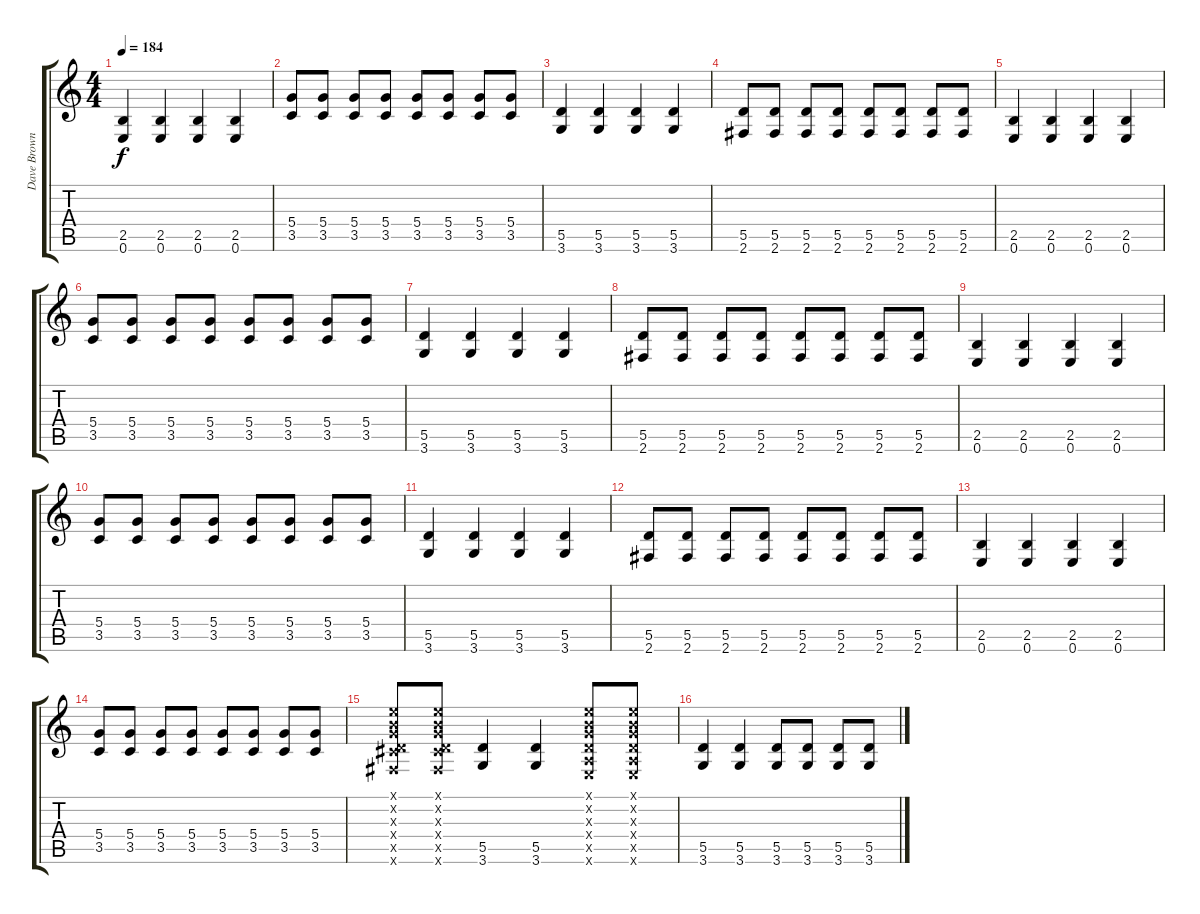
\track ("Dave Brownsound" "Dave Brown") {instrument distortionguitar}
\staff {score tabs}
\tuning (E4 B3 G3 D3 A2 E2) {hide}
\ts (4 4)
\tempo 184
\clef g2
\ks c
(2.5 0.6).4{dy f} (2.5 0.6).4 (2.5 0.6).4 (2.5 0.6).4 |
(5.4 3.5).8 (5.4 3.5).8 (5.4 3.5).8 (5.4 3.5).8 (5.4 3.5).8 (5.4 3.5).8 (5.4 3.5).8 (5.4 3.5).8 |
(5.5 3.6).4 (5.5 3.6).4 (5.5 3.6).4 (5.5 3.6).4 |
(5.5 2.6).8 (5.5 2.6).8 (5.5 2.6).8 (5.5 2.6).8 (5.5 2.6).8 (5.5 2.6).8 (5.5 2.6).8 (5.5 2.6).8 |
(2.5 0.6).4 (2.5 0.6).4 (2.5 0.6).4 (2.5 0.6).4 |
(5.4 3.5).8 (5.4 3.5).8 (5.4 3.5).8 (5.4 3.5).8 (5.4 3.5).8 (5.4 3.5).8 (5.4 3.5).8 (5.4 3.5).8 |
(5.5 3.6).4 (5.5 3.6).4 (5.5 3.6).4 (5.5 3.6).4 |
(5.5 2.6).8 (5.5 2.6).8 (5.5 2.6).8 (5.5 2.6).8 (5.5 2.6).8 (5.5 2.6).8 (5.5 2.6).8 (5.5 2.6).8 |
(2.5 0.6).4 (2.5 0.6).4 (2.5 0.6).4 (2.5 0.6).4 |
(5.4 3.5).8 (5.4 3.5).8 (5.4 3.5).8 (5.4 3.5).8 (5.4 3.5).8 (5.4 3.5).8 (5.4 3.5).8 (5.4 3.5).8 |
(5.5 3.6).4 (5.5 3.6).4 (5.5 3.6).4 (5.5 3.6).4 |
(5.5 2.6).8 (5.5 2.6).8 (5.5 2.6).8 (5.5 2.6).8 (5.5 2.6).8 (5.5 2.6).8 (5.5 2.6).8 (5.5 2.6).8 |
(2.5 0.6).4 (2.5 0.6).4 (2.5 0.6).4 (2.5 0.6).4 |
(5.4 3.5).8 (5.4 3.5).8 (5.4 3.5).8 (5.4 3.5).8 (5.4 3.5).8 (5.4 3.5).8 (5.4 3.5).8 (5.4 3.5).8 |
(0.1{x} 0.2{x} 0.3{x} 0.4{x} 4.5{x} 2.6{x}).8 (0.1{x} 0.2{x} 0.3{x} 0.4{x} 4.5{x} 2.6{x}).8 (5.5 3.6).4 (5.5 3.6).4 (0.1{x} 0.2{x} 0.3{x} 0.4{x} 0.5{x} 0.6{x}).8 (0.1{x} 0.2{x} 0.3{x} 0.4{x} 0.5{x} 0.6{x}).8 |
(5.5 3.6).4 (5.5 3.6).4 (5.5 3.6).8 (5.5 3.6).8 (5.5 3.6).8 (5.5 3.6).8
